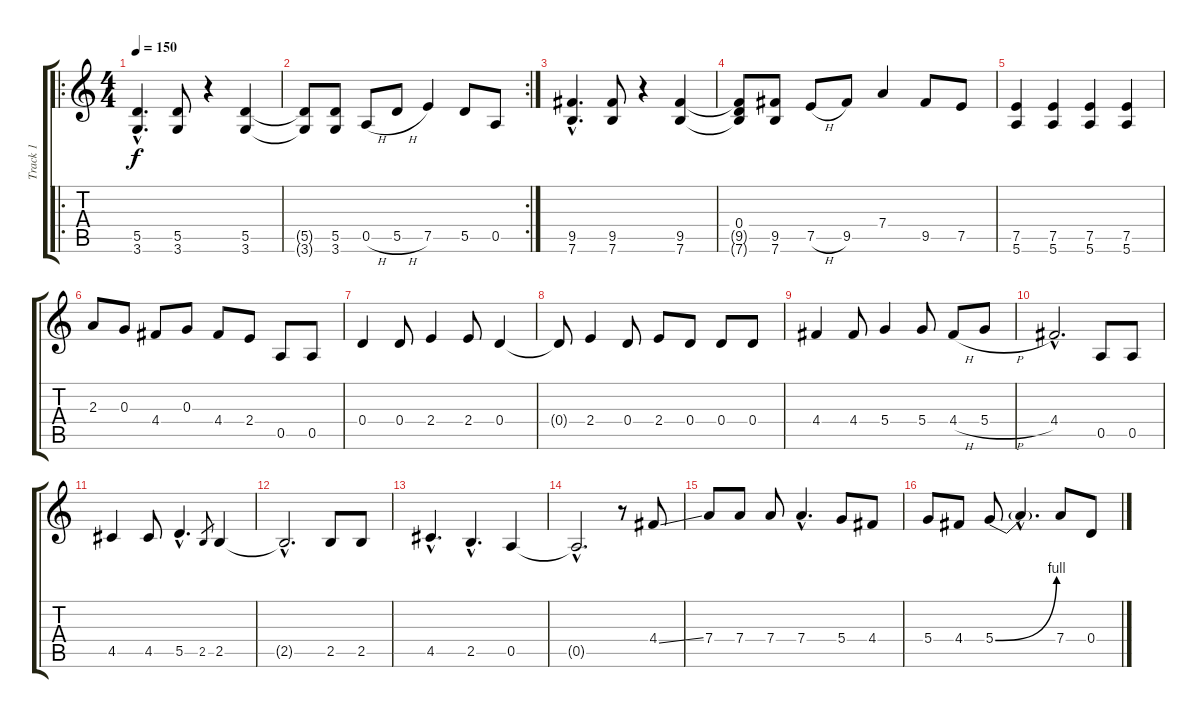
\track ("Track 1" "Track 1") {instrument electricguitarjazz}
\staff {score tabs}
\tuning (E4 B3 G3 D3 A2 E2) {hide}
\ro
\ts (4 4)
\tempo 150
\clef g2
\ks c
(5.5{hac} 3.6{hac}).4{d dy f} (5.5 3.6).8 r.4 (5.5 3.6).4 |
\rc 2
(5.5{t} 3.6{t}).8 (5.5 3.6).8 0.5{h}.8 5.5{h}.8 7.5.4 5.5.8 0.5.8 |
(9.5{hac} 7.6{hac}).4{d} (9.5 7.6).8 r.4 (9.5 7.6).4 |
(0.4 9.5{t} 7.6{t}).8 (9.5 7.6).8 7.5{h}.8 9.5.8 7.4.4 9.5.8 7.5.8 |
(7.5 5.6).4 (7.5 5.6).4 (7.5 5.6).4 (7.5 5.6).4 |
2.3.8 0.3.8 4.4.8 0.3.8 4.4.8 2.4.8 0.5.8 0.5.8 |
0.4.4 0.4.8 2.4.4 2.4.8 0.4.4 |
0.4{t}.8 2.4.4 0.4.8 2.4.8 0.4.8 0.4.8 0.4.8 |
4.4.4 4.4.8 5.4.4 5.4.8 4.4{h}.8 5.4{h}.8 |
4.4{hac}.2{d} 0.5.8 0.5.8 |
4.5.4 4.5.8 5.5{hac}.4{d} 2.5.8{gr} 2.5.4 |
2.5{hac t}.2{d} 2.5.8 2.5.8 |
4.5{hac}.4{d} 2.5{hac}.4{d} 0.5.4 |
0.5{hac t}.2{d} r.8 4.4{ss}.8 |
7.4.8 7.4.8 7.4.8 7.4{hac}.4{d} 5.4.8 4.4.8 |
5.4.8 4.4.8 5.4{be (bend 0 0 60 4)}.8 5.4{hac t}.4{d} 7.4.8 0.4.8
